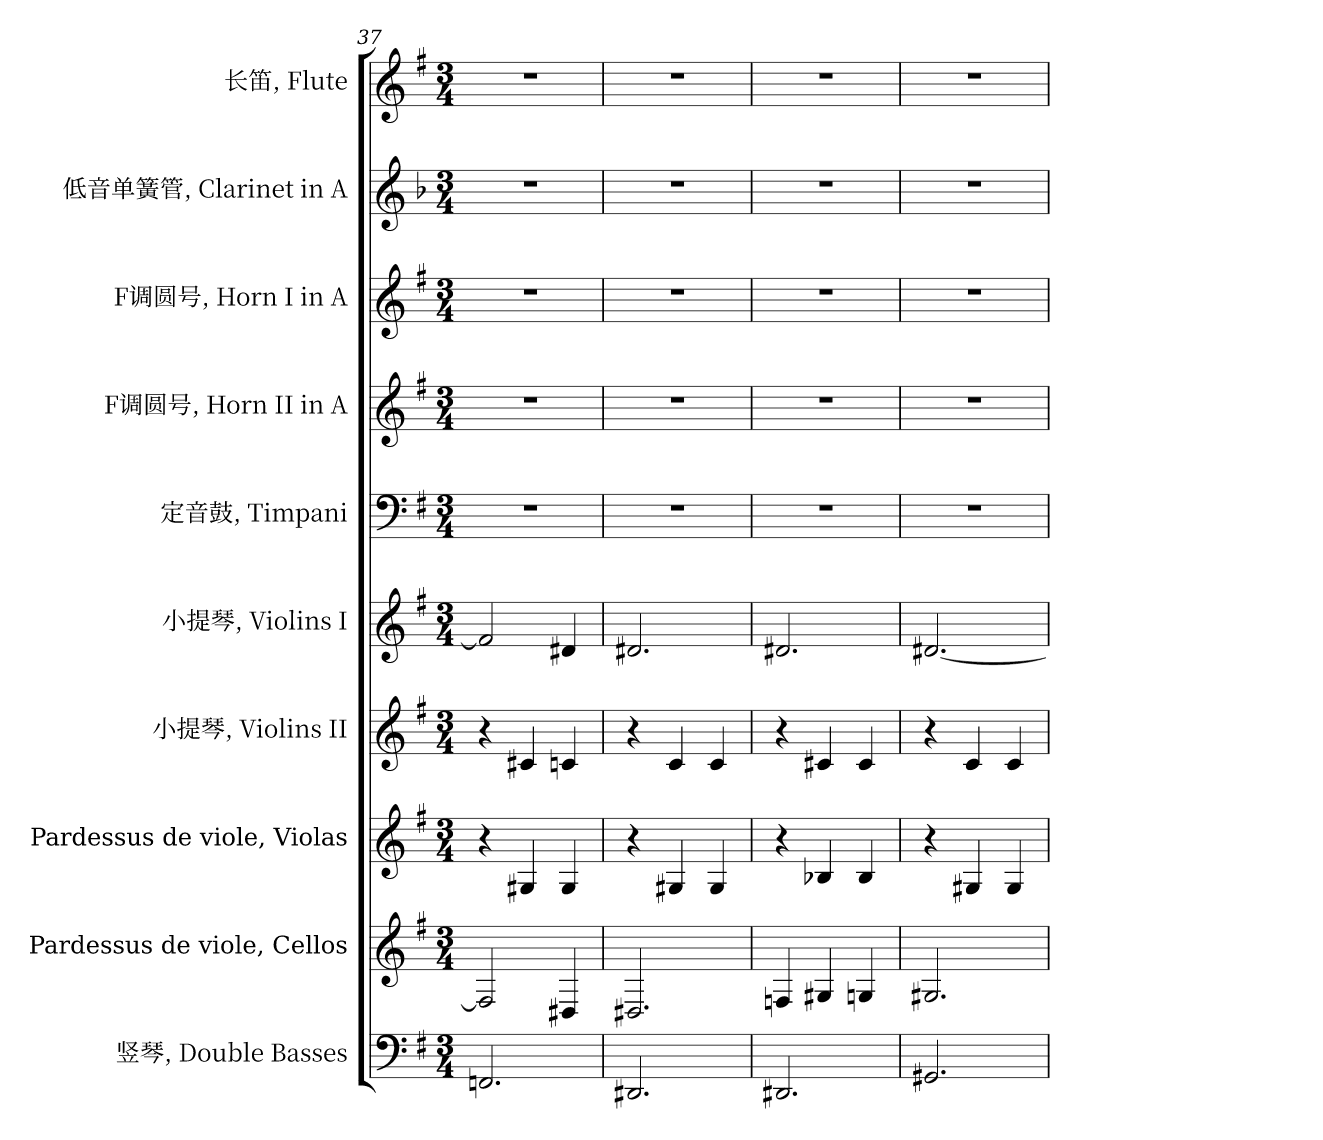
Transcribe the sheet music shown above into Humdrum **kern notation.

**kern	**kern	**kern	**kern	**kern	**kern	**kern	**kern	**kern	**kern
*part10	*part9	*part8	*part7	*part6	*part5	*part4	*part3	*part2	*part1
*staff10	*staff9	*staff8	*staff7	*staff6	*staff5	*staff4	*staff3	*staff2	*staff1
*I"竖琴, Double Basses	*I"Pardessus de viole, Cellos	*I"Pardessus de viole, Violas	*I"小提琴, Violins II	*I"小提琴, Violins I	*I"定音鼓, Timpani	*I"F调圆号, Horn II in A	*I"F调圆号, Horn I in A	*I"低音单簧管, Clarinet in A	*I"长笛, Flute
*	*I'Pds. v.	*I'Pds. v.	*I'Vln.	*I'Vln.	*I'Timp.	*I'F Hn.	*I'F Hn.	*	*I'Fl.
*clefF4	*clefG2	*clefG2	*clefG2	*clefG2	*clefF4	*clefG2	*clefG2	*clefG2	*clefG2
*	*	*	*	*	*	*ITrd4c7	*ITrd4c7	*ITrd8c14	*
*k[f#]	*k[f#]	*k[f#]	*k[f#]	*k[f#]	*k[f#]	*k[]	*k[]	*k[b-]	*k[f#]
*M3/4	*M3/4	*M3/4	*M3/4	*M3/4	*M3/4	*M3/4	*M3/4	*M3/4	*M3/4
*MM88	*MM88	*MM88	*MM88	*MM88	*MM88	*MM88	*MM88	*MM88	*MM88
=37	=37	=37	=37	=37	=37	=37	=37	=37	=37
2.FFn/	2F/]	4r	4r	2f/]	2.r	2.r	2.r	2.r	2.r
.	.	4G#X/	4c#X/	.	.	.	.	.	.
.	4D#X/	4G#/	4cn/	4d#X/	.	.	.	.	.
=38	=38	=38	=38	=38	=38	=38	=38	=38	=38
2.DD#X/	2.D#X/	4r	4r	2.d#X/	2.r	2.r	2.r	2.r	2.r
.	.	4G#X/	4c/	.	.	.	.	.	.
.	.	4G#/	4c/	.	.	.	.	.	.
=39	=39	=39	=39	=39	=39	=39	=39	=39	=39
*	*	*	*	*	*	*	*	*	*MM80
2.DD#X/	4Fn/	4r	4r	2.d#X/	2.r	2.r	2.r	2.r	2.r
.	4G#X/	4B-X/	4c#X/	.	.	.	.	.	.
.	4Gn/	4B-/	4c#/	.	.	.	.	.	.
=40	=40	=40	=40	=40	=40	=40	=40	=40	=40
*	*	*	*	*	*	*	*	*	*MM88
2.GG#X/	2.G#X/	4r	4r	[2.d#X/	2.r	2.r	2.r	2.r	2.r
.	.	4G#X/	4c/	.	.	.	.	.	.
.	.	4G#/	4c/	.	.	.	.	.	.
=	=	=	=	=	=	=	=	=	=
*-	*-	*-	*-	*-	*-	*-	*-	*-	*-
